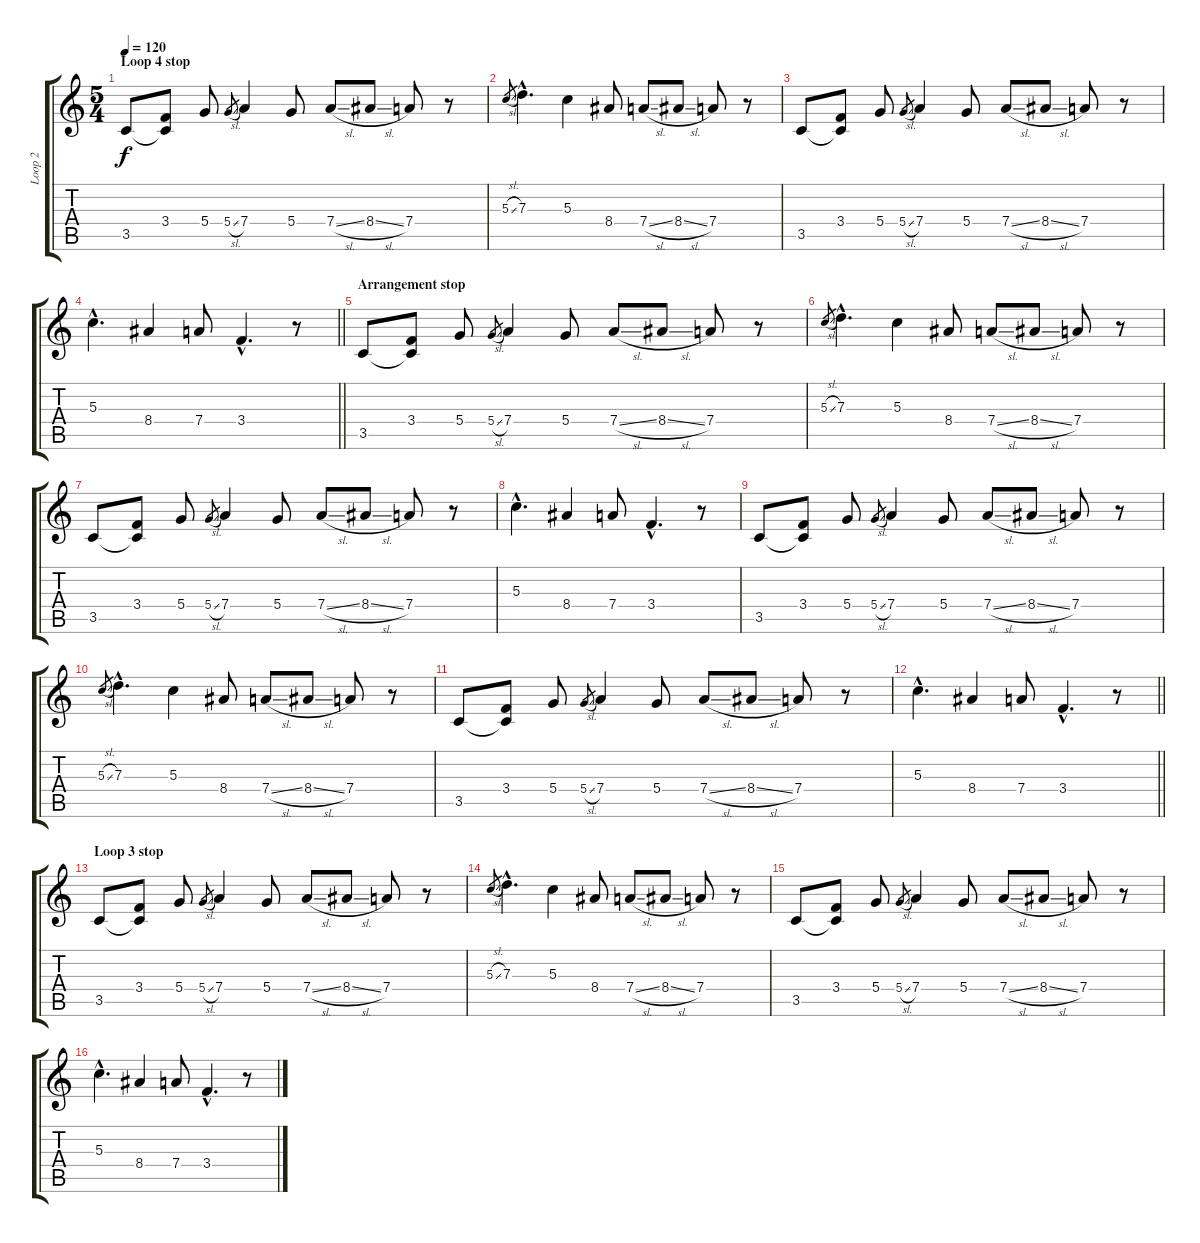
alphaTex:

\track ("Loop 2" "Loop 2") {instrument acousticguitarsteel}
\staff {score tabs}
\tuning (E4 B3 G3 D3 A2 E2) {hide}
\ts (5 4)
\section ("" "Loop 4 stop")
\tempo 120
\clef g2
\ks c
3.5.8{dy f} (3.4 3.5{t}).8 5.4.8 5.4{sl}.8{gr} 7.4.4 5.4.8 7.4{sl}.8 8.4{sl}.8 7.4.8 r.8 |
5.3{sl}.8{gr} 7.3{hac}.4{d} 5.3.4 8.4.8 7.4{sl}.8 8.4{sl}.8 7.4.8 r.8 |
3.5.8 (3.4 3.5{t}).8 5.4.8 5.4{sl}.8{gr} 7.4.4 5.4.8 7.4{sl}.8 8.4{sl}.8 7.4.8 r.8 |
\barLineRight lightlight
5.3{hac}.4{d} 8.4.4 7.4.8 3.4{hac}.4{d} r.8 |
\section ("" "Arrangement stop")
3.5.8 (3.4 3.5{t}).8 5.4.8 5.4{sl}.8{gr} 7.4.4 5.4.8 7.4{sl}.8 8.4{sl}.8 7.4.8 r.8 |
5.3{sl}.8{gr} 7.3{hac}.4{d} 5.3.4 8.4.8 7.4{sl}.8 8.4{sl}.8 7.4.8 r.8 |
3.5.8 (3.4 3.5{t}).8 5.4.8 5.4{sl}.8{gr} 7.4.4 5.4.8 7.4{sl}.8 8.4{sl}.8 7.4.8 r.8 |
5.3{hac}.4{d} 8.4.4 7.4.8 3.4{hac}.4{d} r.8 |
3.5.8 (3.4 3.5{t}).8 5.4.8 5.4{sl}.8{gr} 7.4.4 5.4.8 7.4{sl}.8 8.4{sl}.8 7.4.8 r.8 |
5.3{sl}.8{gr} 7.3{hac}.4{d} 5.3.4 8.4.8 7.4{sl}.8 8.4{sl}.8 7.4.8 r.8 |
3.5.8 (3.4 3.5{t}).8 5.4.8 5.4{sl}.8{gr} 7.4.4 5.4.8 7.4{sl}.8 8.4{sl}.8 7.4.8 r.8 |
\barLineRight lightlight
5.3{hac}.4{d} 8.4.4 7.4.8 3.4{hac}.4{d} r.8 |
\section ("" "Loop 3 stop")
3.5.8 (3.4 3.5{t}).8 5.4.8 5.4{sl}.8{gr} 7.4.4 5.4.8 7.4{sl}.8 8.4{sl}.8 7.4.8 r.8 |
5.3{sl}.8{gr} 7.3{hac}.4{d} 5.3.4 8.4.8 7.4{sl}.8 8.4{sl}.8 7.4.8 r.8 |
3.5.8 (3.4 3.5{t}).8 5.4.8 5.4{sl}.8{gr} 7.4.4 5.4.8 7.4{sl}.8 8.4{sl}.8 7.4.8 r.8 |
5.3{hac}.4{d} 8.4.4 7.4.8 3.4{hac}.4{d} r.8
